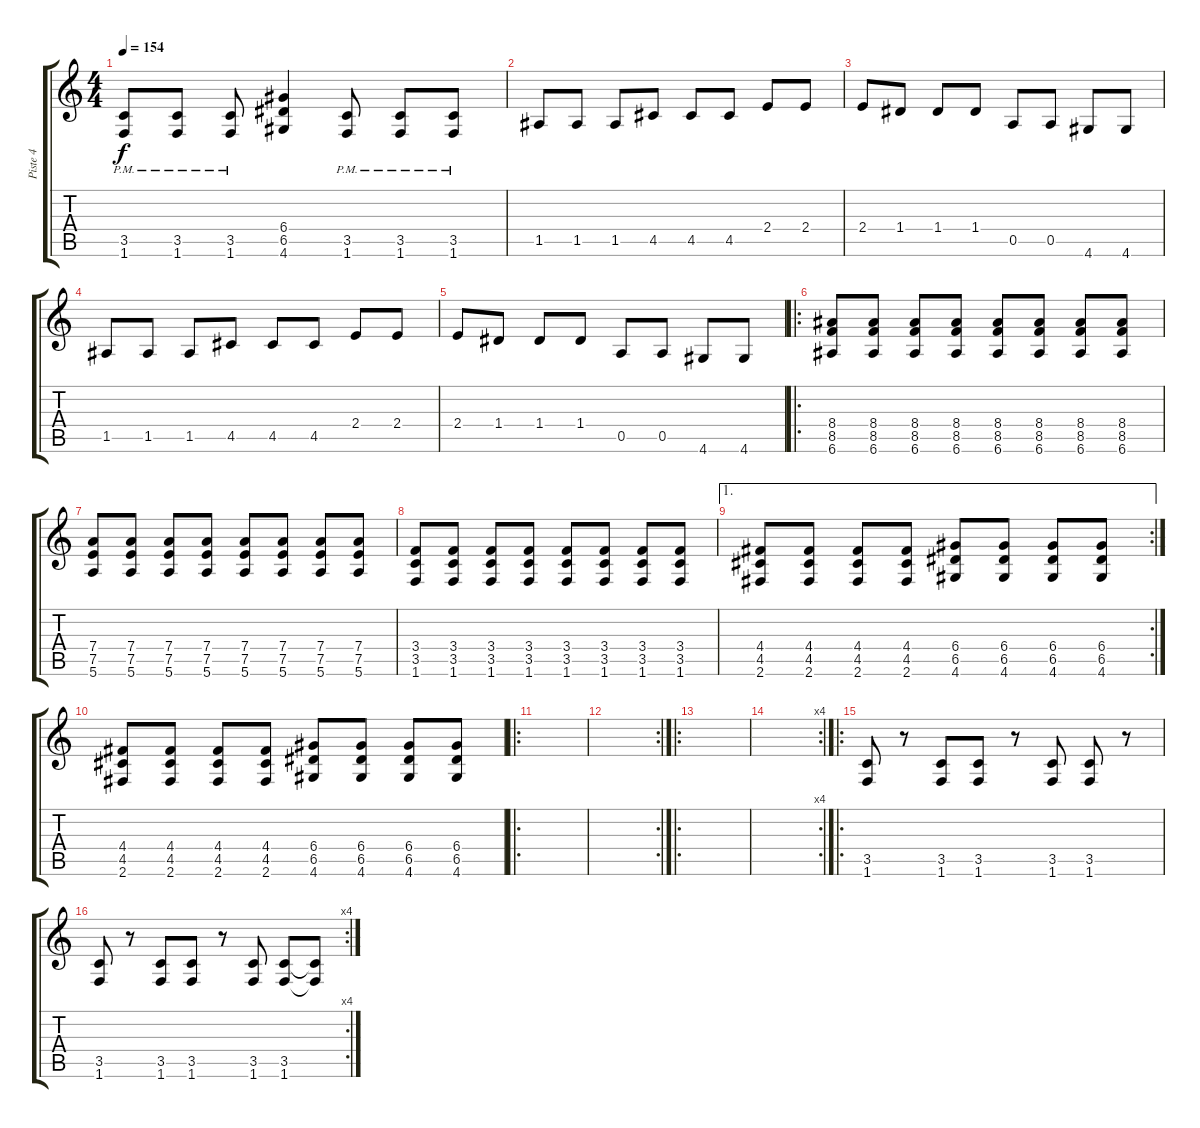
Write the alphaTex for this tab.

\track ("Piste 4" "Piste 4") {instrument distortionguitar}
\staff {score tabs}
\tuning (E4 B3 G3 D3 A2 E2) {hide}
\ts (4 4)
\tempo 154
\clef g2
\ks c
(3.5{pm} 1.6{pm}).8{dy f} (3.5{pm} 1.6{pm}).8 (3.5{pm} 1.6{pm}).8 (6.4 6.5 4.6).4 (3.5{pm} 1.6{pm}).8 (3.5{pm} 1.6{pm}).8 (3.5{pm} 1.6{pm}).8 |
1.5.8 1.5.8 1.5.8 4.5.8 4.5.8 4.5.8 2.4.8 2.4.8 |
2.4.8 1.4.8 1.4.8 1.4.8 0.5.8 0.5.8 4.6.8 4.6.8 |
1.5.8 1.5.8 1.5.8 4.5.8 4.5.8 4.5.8 2.4.8 2.4.8 |
2.4.8 1.4.8 1.4.8 1.4.8 0.5.8 0.5.8 4.6.8 4.6.8 |
\ro
(8.4 8.5 6.6).8 (8.4 8.5 6.6).8 (8.4 8.5 6.6).8 (8.4 8.5 6.6).8 (8.4 8.5 6.6).8 (8.4 8.5 6.6).8 (8.4 8.5 6.6).8 (8.4 8.5 6.6).8 |
(7.4 7.5 5.6).8 (7.4 7.5 5.6).8 (7.4 7.5 5.6).8 (7.4 7.5 5.6).8 (7.4 7.5 5.6).8 (7.4 7.5 5.6).8 (7.4 7.5 5.6).8 (7.4 7.5 5.6).8 |
(3.4 3.5 1.6).8 (3.4 3.5 1.6).8 (3.4 3.5 1.6).8 (3.4 3.5 1.6).8 (3.4 3.5 1.6).8 (3.4 3.5 1.6).8 (3.4 3.5 1.6).8 (3.4 3.5 1.6).8 |
\ae 1
\rc 2
(4.4 4.5 2.6).8 (4.4 4.5 2.6).8 (4.4 4.5 2.6).8 (4.4 4.5 2.6).8 (6.4 6.5 4.6).8 (6.4 6.5 4.6).8 (6.4 6.5 4.6).8 (6.4 6.5 4.6).8 |
(4.4 4.5 2.6).8 (4.4 4.5 2.6).8 (4.4 4.5 2.6).8 (4.4 4.5 2.6).8 (6.4 6.5 4.6).8 (6.4 6.5 4.6).8 (6.4 6.5 4.6).8 (6.4 6.5 4.6).8 |
\ro
|
\rc 2
|
\ro
|
\rc 4
|
\ro
(3.5 1.6).8 r.8 (3.5 1.6).8 (3.5 1.6).8 r.8 (3.5 1.6).8 (3.5 1.6).8 r.8 |
\rc 4
(3.5 1.6).8 r.8 (3.5 1.6).8 (3.5 1.6).8 r.8 (3.5 1.6).8 (3.5 1.6).8 (3.5{t} 1.6{t}).8
